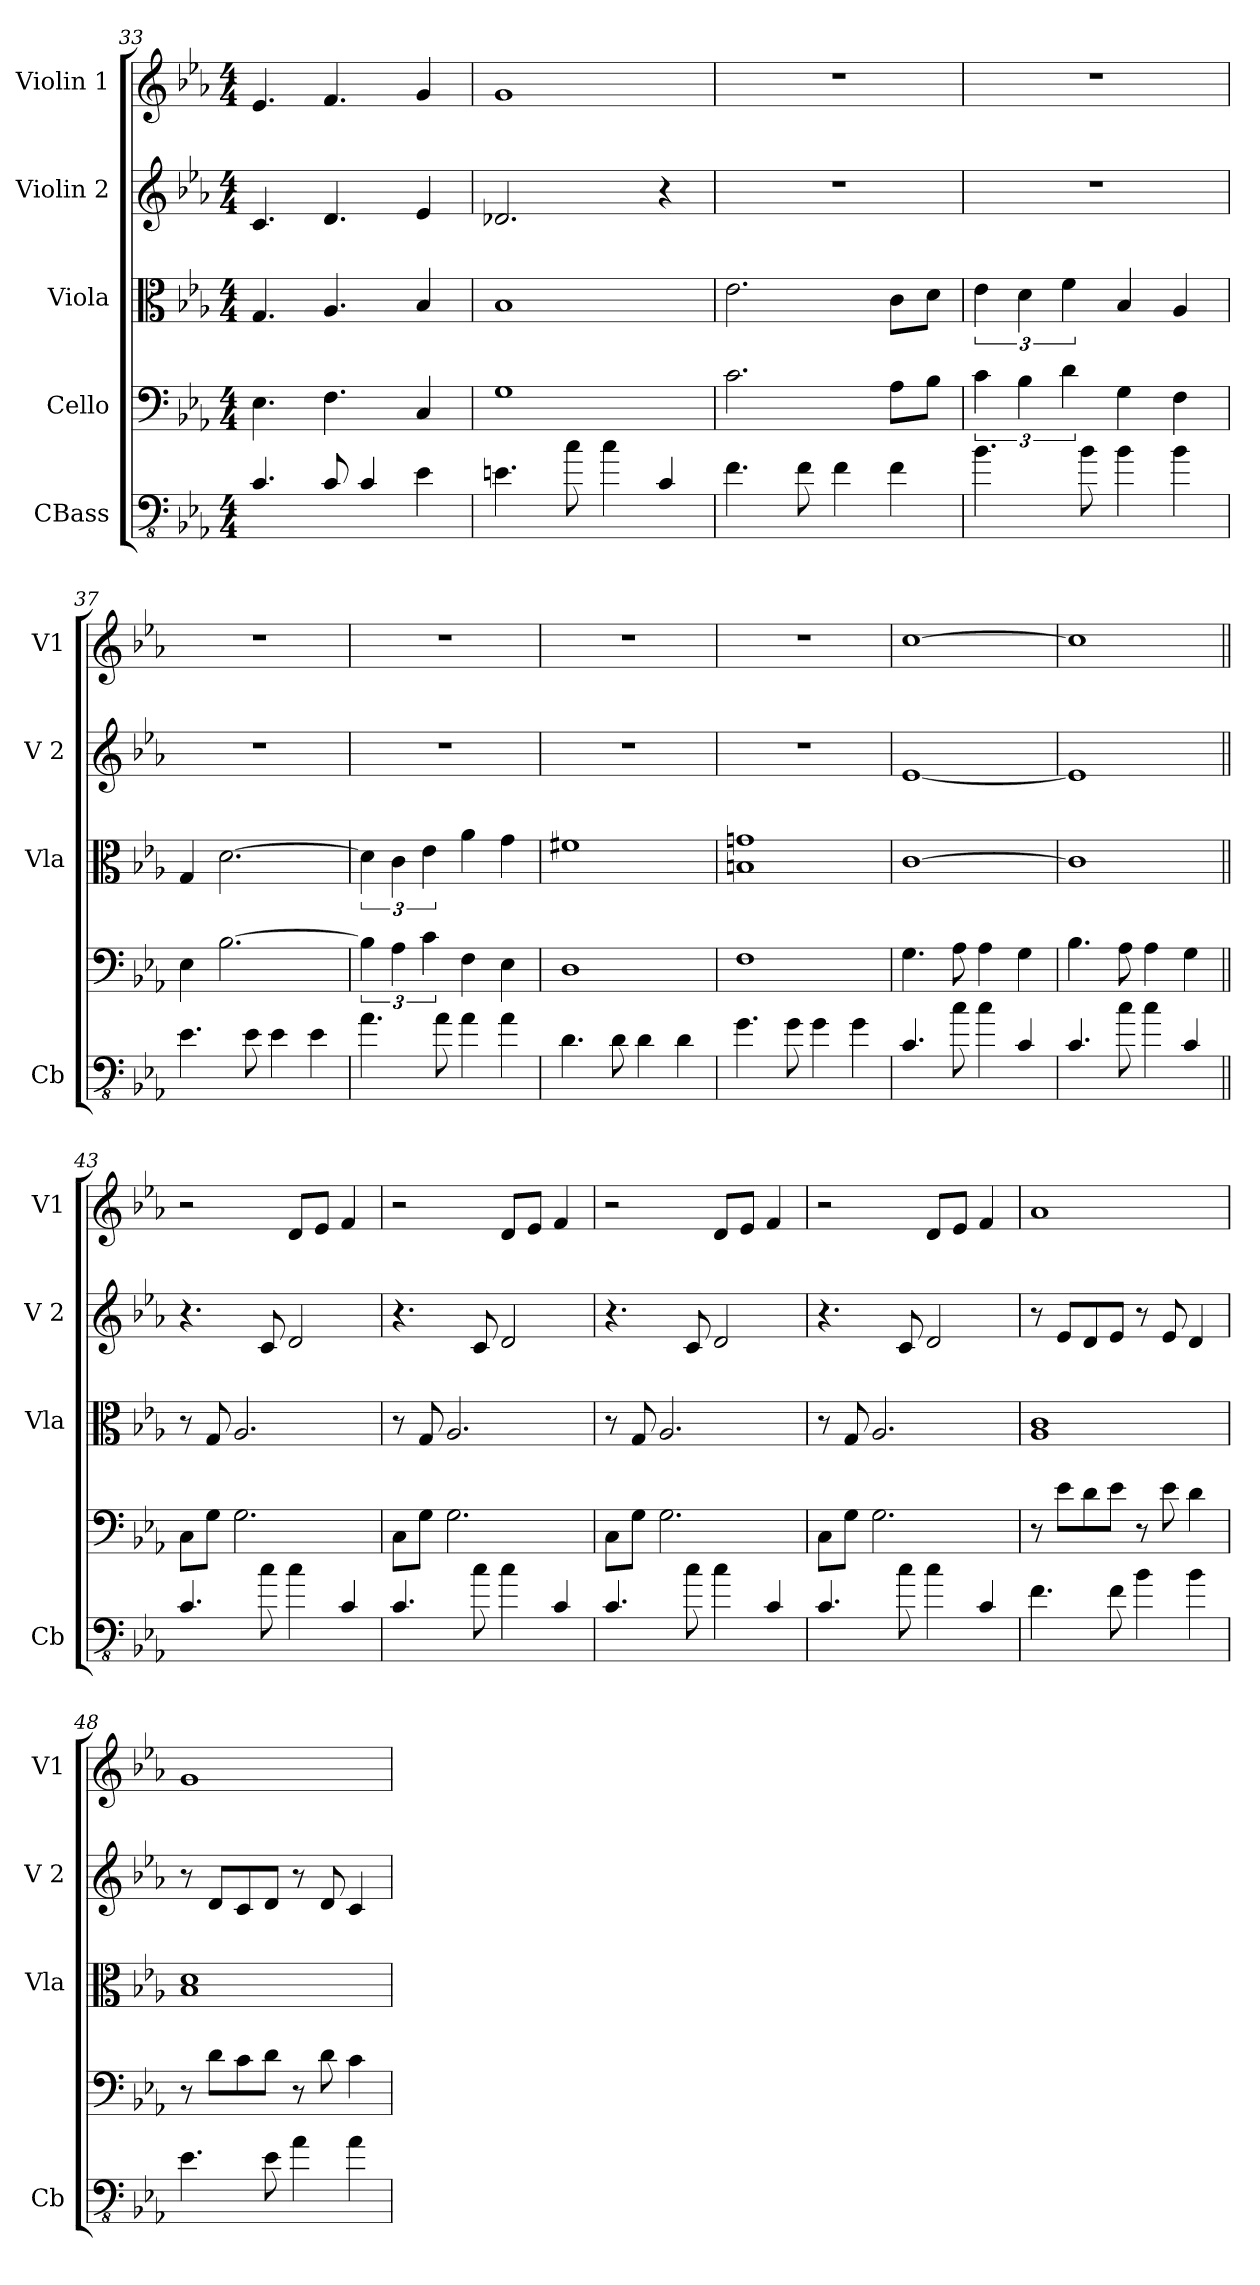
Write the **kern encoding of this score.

**kern	**kern	**kern	**kern	**kern
*part5	*part4	*part3	*part2	*part1
*staff5	*staff4	*staff3	*staff2	*staff1
*I"CBass	*I"Cello	*I"Viola	*I"Violin 2	*I"Violin 1
*I'Cb	*	*I'Vla	*I'V 2	*I'V1
*clefFv4	*clefF4	*clefC3	*clefG2	*clefG2
*ITrd7c12	*	*	*	*
*k[b-e-a-]	*k[b-e-a-]	*k[b-e-a-]	*k[b-e-a-]	*k[b-e-a-]
*M4/4	*M4/4	*M4/4	*M4/4	*M4/4
=33	=33	=33	=33	=33
4.CC/	4.E-\	4.G/	4.c/	4.e-/
8CC/	4.F\	4.A-/	4.d/	4.f/
4CC/	.	.	.	.
4EE-\	4C/	4B-/	4e-/	4g/
=34	=34	=34	=34	=34
4.EEn\	1G	1B-	2.d-X/	1g
8C\	.	.	.	.
4C\	.	.	.	.
4CC/	.	.	4r	.
=35	=35	=35	=35	=35
4.FF\	2.c\	2.e-\	1r	1r
8FF\	.	.	.	.
4FF\	.	.	.	.
4FF\	8A-\L	8c\L	.	.
.	8B-\J	8d\J	.	.
=36	=36	=36	=36	=36
4.BB-\	6c\	6e-\	1r	1r
.	6B-\	6d\	.	.
.	6d\	6f\	.	.
8BB-\	.	.	.	.
4BB-\	4G\	4B-/	.	.
4BB-\	4F\	4A-/	.	.
=37	=37	=37	=37	=37
4.EE-\	4E-\	4G/	1r	1r
.	[2.B-\	[2.d\	.	.
8EE-\	.	.	.	.
4EE-\	.	.	.	.
4EE-\	.	.	.	.
=38	=38	=38	=38	=38
4.AA-\	6B-\]	6d\]	1r	1r
.	6A-\	6c\	.	.
.	6c\	6e-\	.	.
8AA-\	.	.	.	.
4AA-\	4F\	4a-\	.	.
4AA-\	4E-\	4g\	.	.
=39	=39	=39	=39	=39
4.DD\	1D	1f#X	1r	1r
8DD\	.	.	.	.
4DD\	.	.	.	.
4DD\	.	.	.	.
!!LO:PB:g=z
=40	=40	=40	=40	=40
4.GG\	1F	1Bn 1gn	1r	1r
8GG\	.	.	.	.
4GG\	.	.	.	.
4GG\	.	.	.	.
=41	=41	=41	=41	=41
4.CC/	4.G\	[1c	[1e-	[1cc
8C\	8A-\	.	.	.
4C\	4A-\	.	.	.
4CC/	4G\	.	.	.
=42	=42	=42	=42	=42
4.CC/	4.B-\	1c]	1e-]	1cc]
8C\	8A-\	.	.	.
4C\	4A-\	.	.	.
4CC/	4G\	.	.	.
=43||	=43||	=43||	=43||	=43||
4.CC/	8C\L	8r	4.r	2r
.	8G\J	8G/	.	.
.	2.G\	2.A-/	.	.
8C\	.	.	8c/	.
4C\	.	.	2d/	8d/L
.	.	.	.	8e-/J
4CC/	.	.	.	4f/
=44	=44	=44	=44	=44
4.CC/	8C\L	8r	4.r	2r
.	8G\J	8G/	.	.
.	2.G\	2.A-/	.	.
8C\	.	.	8c/	.
4C\	.	.	2d/	8d/L
.	.	.	.	8e-/J
4CC/	.	.	.	4f/
=45	=45	=45	=45	=45
4.CC/	8C\L	8r	4.r	2r
.	8G\J	8G/	.	.
.	2.G\	2.A-/	.	.
8C\	.	.	8c/	.
4C\	.	.	2d/	8d/L
.	.	.	.	8e-/J
4CC/	.	.	.	4f/
=46	=46	=46	=46	=46
4.CC/	8C\L	8r	4.r	2r
.	8G\J	8G/	.	.
.	2.G\	2.A-/	.	.
8C\	.	.	8c/	.
4C\	.	.	2d/	8d/L
.	.	.	.	8e-/J
4CC/	.	.	.	4f/
!!LO:LB:g=z
=47	=47	=47	=47	=47
4.FF\	8r	1A- 1c	8r	1a-
.	8e-\L	.	8e-/L	.
.	8d\	.	8d/	.
8FF\	8e-\J	.	8e-/J	.
4BB-\	8r	.	8r	.
.	8e-\	.	8e-/	.
4BB-\	4d\	.	4d/	.
=48	=48	=48	=48	=48
4.EE-\	8r	1B- 1d	8r	1g
.	8d\L	.	8d/L	.
.	8c\	.	8c/	.
8EE-\	8d\J	.	8d/J	.
4AA-\	8r	.	8r	.
.	8d\	.	8d/	.
4AA-\	4c\	.	4c/	.
=	=	=	=	=
*-	*-	*-	*-	*-
